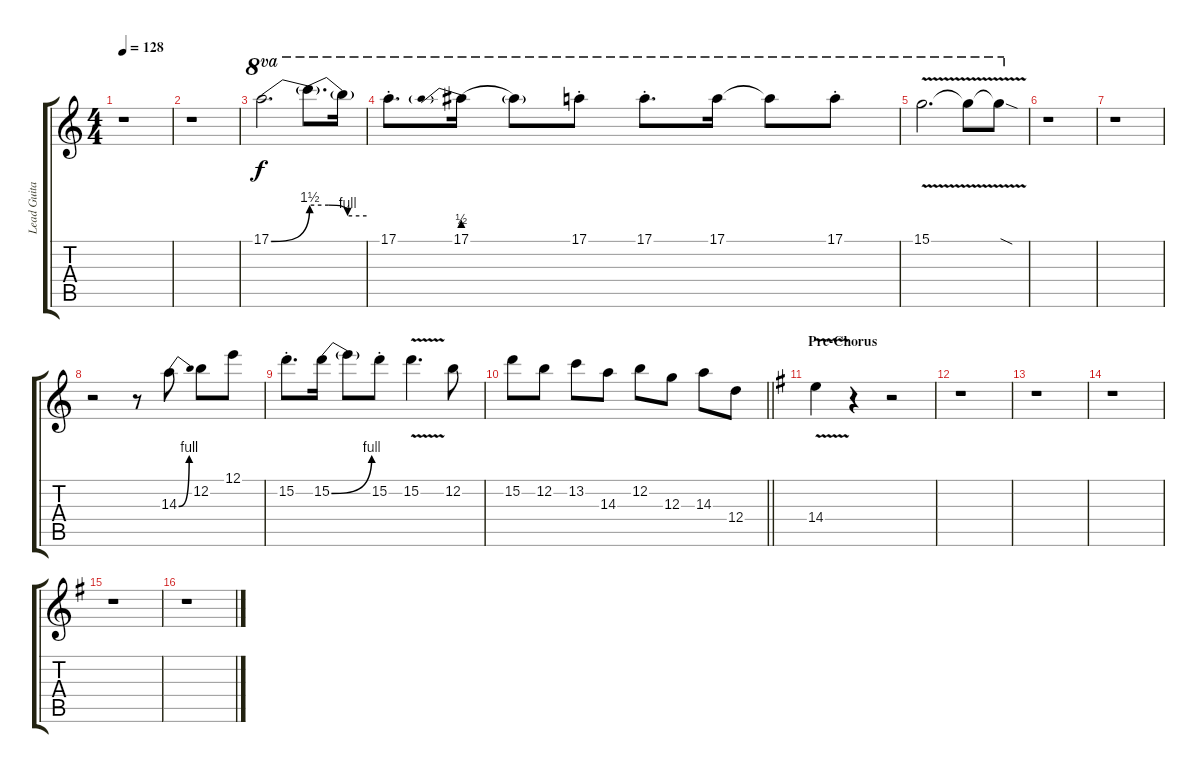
\track ("Lead Guitar" "Lead Guita") {instrument distortionguitar}
\staff {score tabs}
\tuning (E4 B3 G3 D3 A2 E2) {hide}
\ts (4 4)
\tempo 128
\clef g2
\ks c
r.1{dy f} |
r.1 |
17.1{be (bend 0 0 60 6)}.2{d ot 8va} 17.1{be (custom 0 6 20 6 40 4 60 4) t}.8{d ot 8va} 17.1{t}.16{ot 8va} |
17.1{st}.8{d ot 8va} 17.1{be (prebend 0 2 60 2)}.16{ot 8va} 17.1{t}.8{ot 8va} 17.1{st}.8{ot 8va} 17.1{st}.8{d ot 8va} 17.1.16{ot 8va} 17.1{t}.8{ot 8va} 17.1{st}.8{ot 8va} |
15.1{v}.2{d ot 8va} 15.1{v t}.8{ot 8va} 15.1{sod t}.8{ot 8va} |
r.1 |
r.1 |
r.2 r.8 14.3{be (bend 0 0 60 4)}.8 12.2.8 12.1.8 |
15.2{st}.8{d} 15.2{be (bend 0 0 60 4)}.16 15.2{t}.8 15.2{st}.8 15.2{v}.4{d} 12.2.8 |
\barLineRight lightlight
15.2.8 12.2.8 13.2.8 14.3.8 12.2.8 12.3.8 14.3.8 12.4.8 |
\section ("" "Pre-Chorus")
\ks g
14.4{v}.4 r.4 r.2 |
r.1 |
r.1 |
r.1 |
r.1 |
r.1
